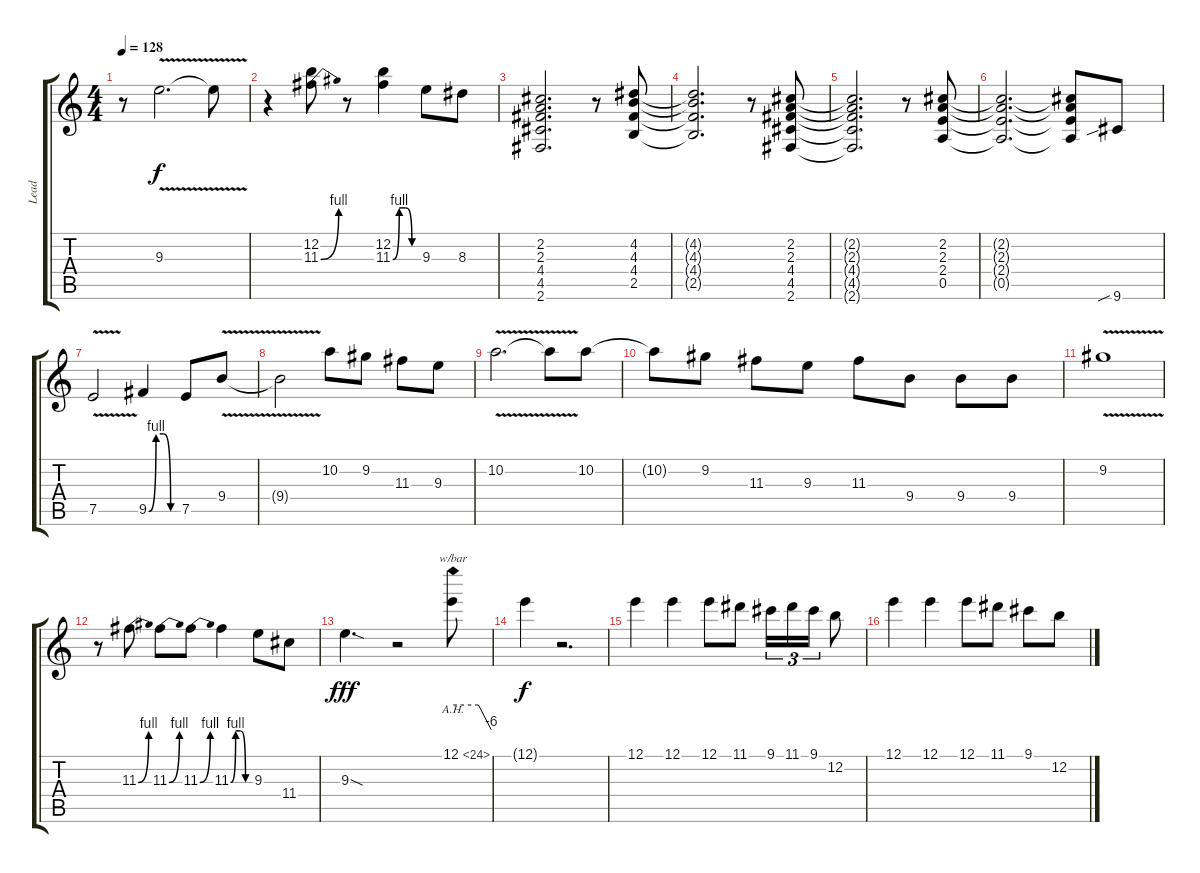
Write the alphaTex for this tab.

\track ("Lead" "Lead") {instrument overdrivenguitar}
\staff {score tabs}
\tuning (E4 B3 G3 D3 A2 E2) {hide}
\ts (4 4)
\tempo 128
\clef g2
\ks c
r.8{dy f} 9.3{v}.2{d} 9.3{t}.8 |
r.4 (12.2 11.3{be (bend 0 0 60 4)}).8 r.8 (12.2 11.3{be (custom 0 0 15 4 30 4 45 0 60 0)}).4 9.3.8 8.3.8 |
(2.2 2.3 4.4 4.5 2.6).2{d} r.8 (4.2 4.3 4.4 2.5).8 |
(4.2{t} 4.3{t} 4.4{t} 2.5{t}).2{d} r.8 (2.2 2.3 4.4 4.5 2.6).8 |
(2.2{t} 2.3{t} 4.4{t} 4.5{t} 2.6{t}).2{d} r.8 (2.2 2.3 2.4 0.5).8 |
(2.2{t} 2.3{t} 2.4{t} 0.5{t}).2{d} (2.2{t} 2.3{t} 2.4{t} 0.5{t}).8 9.6{sib}.8 |
7.5{v}.2 9.5{be (custom 0 0 15 4 30 4 45 0 60 0)}.4 7.5.8 9.4{v}.8 |
9.4{t}.2 10.2.8 9.2.8 11.3.8 9.3.8 |
10.2{v}.2{d} 10.2{t}.8 10.2.8 |
10.2{t}.8 9.2.8 11.3.8 9.3.8 11.3.8 9.4.8 9.4.8 9.4.8 |
9.2{v}.1 |
r.8 11.3{be (bend 0 0 60 4)}.8 11.3{be (bend 0 0 60 4)}.8 11.3{be (bend 0 0 60 4)}.8 11.3{be (custom 0 0 15 4 30 4 45 0 60 0)}.4 9.3.8 11.4.8 |
9.3{sod}.4{d dy fff} r.2 12.1{ah 12}.8{tbe (custom default 0 0 40 0 60 -24)} |
12.1{t}.4{dy f} r.2{d} |
12.1.4 12.1.4 12.1.8 11.1.8 9.1.16{tu (3 2)} 11.1.16{tu (3 2)} 9.1.16{tu (3 2)} 12.2.8 |
12.1.4 12.1.4 12.1.8 11.1.8 9.1.8 12.2.8
